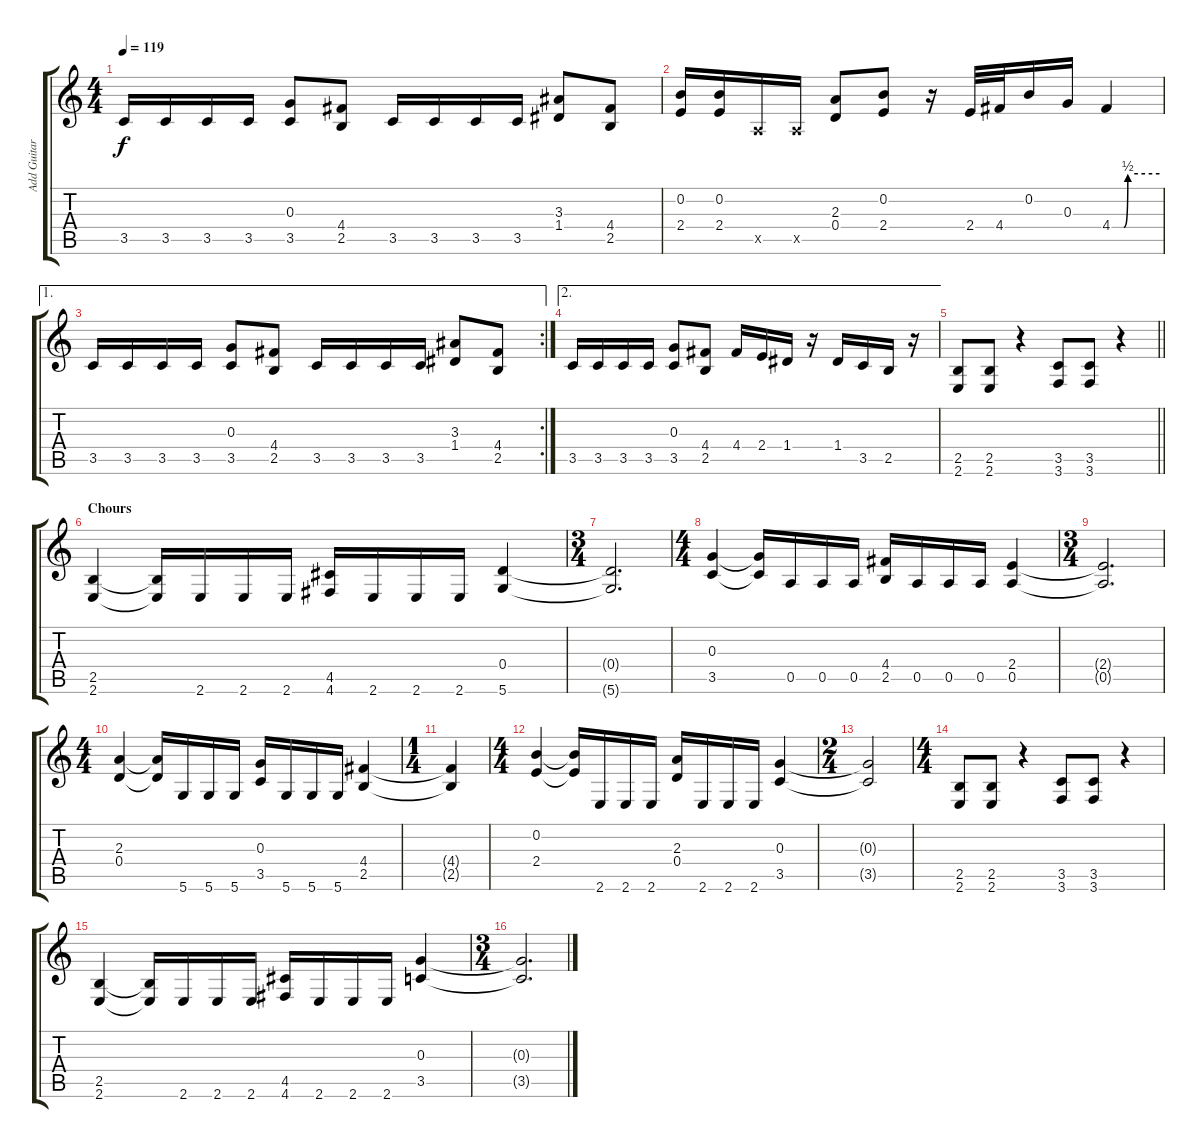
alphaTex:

\track ("Add Guitar" "Add Guitar") {instrument distortionguitar}
\staff {score tabs}
\tuning (E4 B3 G3 D3 A2 D2) {hide}
\ts (4 4)
\tempo 119
\clef g2
\ks c
3.5.16{dy f} 3.5.16 3.5.16 3.5.16 (0.3 3.5).8 (4.4 2.5).8 3.5.16 3.5.16 3.5.16 3.5.16 (3.3 1.4).8 (4.4 2.5).8 |
(0.2 2.4).16 (0.2 2.4).16 0.5{x}.16 0.5{x}.16 (2.3 0.4).8 (0.2 2.4).8 r.16 2.4.32 4.4.32 0.2.16 0.3.16 4.4{be (custom 0 0 15 0 20 2 60 2)}.4 |
\ae 1
\rc 2
3.5.16 3.5.16 3.5.16 3.5.16 (0.3 3.5).8 (4.4 2.5).8 3.5.16 3.5.16 3.5.16 3.5.16 (3.3 1.4).8 (4.4 2.5).8 |
\ae 2
3.5.16 3.5.16 3.5.16 3.5.16 (0.3 3.5).8 (4.4 2.5).8 4.4.16 2.4.16 1.4.16 r.16 1.4.16 3.5.16 2.5.16 r.16 |
\barLineRight lightlight
(2.5 2.6).8 (2.5 2.6).8 r.4 (3.5 3.6).8 (3.5 3.6).8 r.4 |
\section ("" "Chours")
(2.5 2.6).4 (2.5{t} 2.6{t}).16 2.6.16 2.6.16 2.6.16 (4.5 4.6).16 2.6.16 2.6.16 2.6.16 (0.4 5.6).4 |
\ts (3 4)
(0.4{t} 5.6{t}).2{d} |
\ts (4 4)
(0.3 3.5).4 (0.3{t} 3.5{t}).16 0.5.16 0.5.16 0.5.16 (4.4 2.5).16 0.5.16 0.5.16 0.5.16 (2.4 0.5).4 |
\ts (3 4)
(2.4{t} 0.5{t}).2{d} |
\ts (4 4)
(2.3 0.4).4 (2.3{t} 0.4{t}).16 5.6.16 5.6.16 5.6.16 (0.3 3.5).16 5.6.16 5.6.16 5.6.16 (4.4 2.5).4 |
\ts (1 4)
(4.4{t} 2.5{t}).4 |
\ts (4 4)
(0.2 2.4).4 (0.2{t} 2.4{t}).16 2.6.16 2.6.16 2.6.16 (2.3 0.4).16 2.6.16 2.6.16 2.6.16 (0.3 3.5).4 |
\ts (2 4)
(0.3{t} 3.5{t}).2 |
\ts (4 4)
(2.5 2.6).8 (2.5 2.6).8 r.4 (3.5 3.6).8 (3.5 3.6).8 r.4 |
(2.5 2.6).4 (2.5{t} 2.6{t}).16 2.6.16 2.6.16 2.6.16 (4.5 4.6).16 2.6.16 2.6.16 2.6.16 (0.3 3.5).4 |
\ts (3 4)
(0.3{t} 3.5{t}).2{d}
